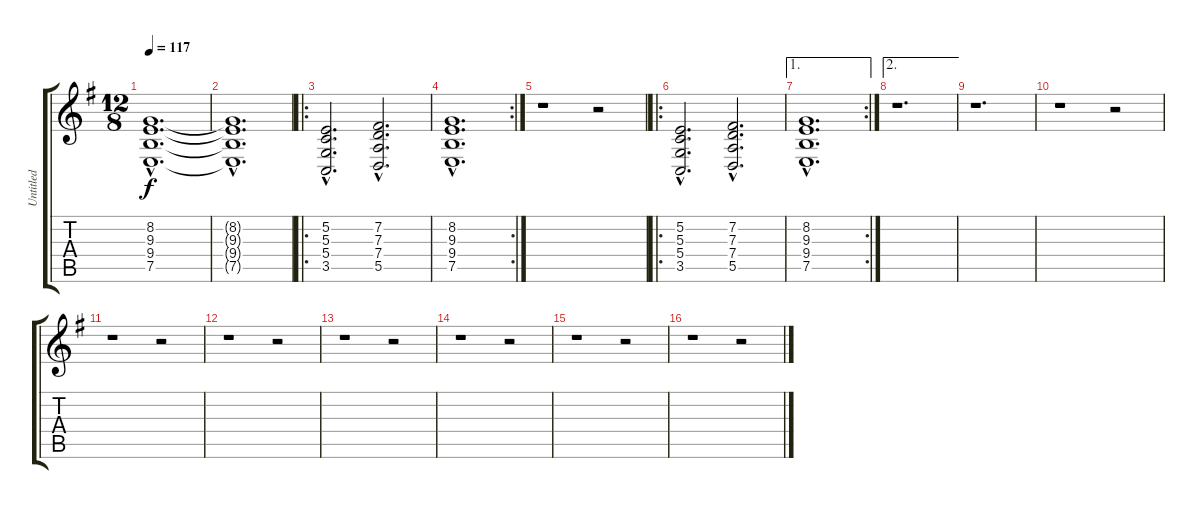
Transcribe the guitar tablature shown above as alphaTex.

\track ("Untitled" "Untitled") {instrument synthstrings1}
\staff {score tabs}
\tuning (E4 B3 G3 D3 A2 E2) {hide}
\ts (12 8)
\tempo 117
\clef g2
\ks g
(8.2{hac} 9.3{hac} 9.4{hac} 7.5{hac}).1{d dy f instrument synthstrings1} |
(8.2{hac t} 9.3{hac t} 9.4{hac t} 7.5{hac t}).1{d} |
\ro
(5.2{hac} 5.3{hac} 5.4{hac} 3.5{hac}).2{d} (7.2{hac} 7.3{hac} 7.4{hac} 5.5{hac}).2{d} |
\rc 2
(8.2{hac} 9.3{hac} 9.4{hac} 7.5{hac}).1{d} |
r.1 r.2 |
\ro
(5.2{hac} 5.3{hac} 5.4{hac} 3.5{hac}).2{d} (7.2{hac} 7.3{hac} 7.4{hac} 5.5{hac}).2{d} |
\ae 1
\rc 2
(8.2{hac} 9.3{hac} 9.4{hac} 7.5{hac}).1{d} |
\ae 2
r.1{d} |
r.1{d} |
r.1 r.2 |
r.1 r.2 |
r.1 r.2 |
r.1 r.2 |
r.1 r.2 |
r.1 r.2 |
r.1 r.2
